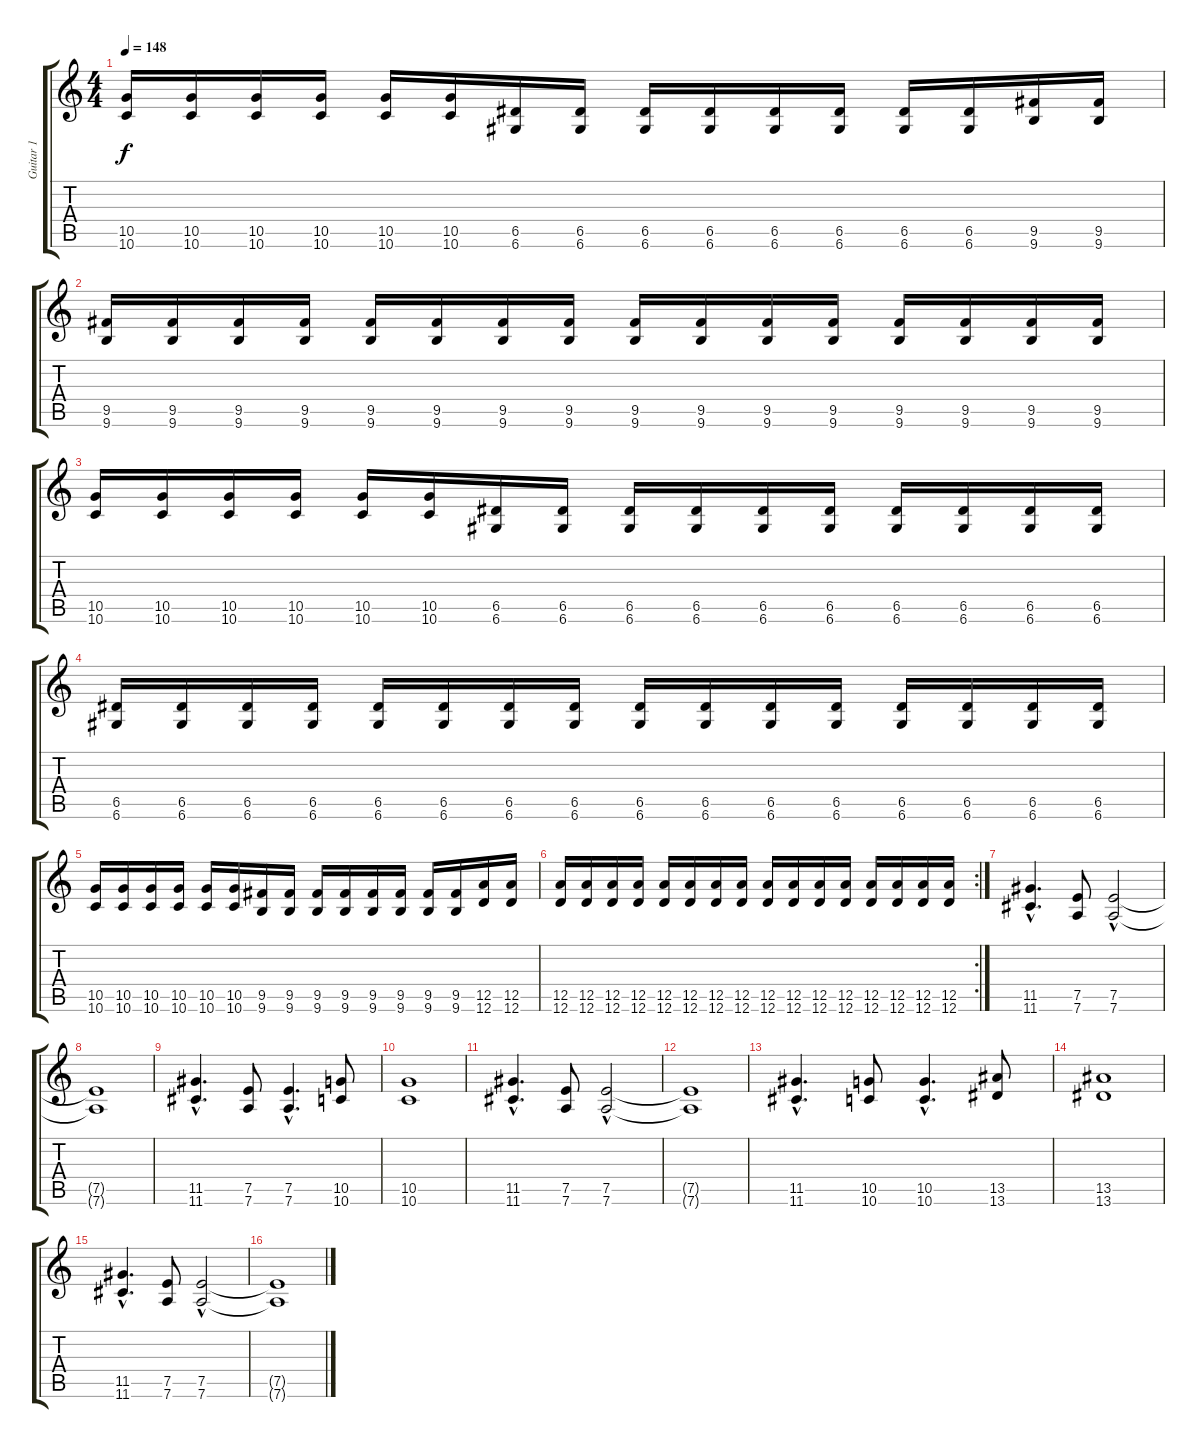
\track ("Guitar 1" "Guitar 1") {instrument distortionguitar}
\staff {score tabs}
\tuning (E4 B3 G3 D3 A2 D2) {hide}
\ts (4 4)
\tempo 148
\clef g2
\ks c
(10.5 10.6).16{dy f} (10.5 10.6).16 (10.5 10.6).16 (10.5 10.6).16 (10.5 10.6).16 (10.5 10.6).16 (6.5 6.6).16 (6.5 6.6).16 (6.5 6.6).16 (6.5 6.6).16 (6.5 6.6).16 (6.5 6.6).16 (6.5 6.6).16 (6.5 6.6).16 (9.5 9.6).16 (9.5 9.6).16 |
(9.5 9.6).16 (9.5 9.6).16 (9.5 9.6).16 (9.5 9.6).16 (9.5 9.6).16 (9.5 9.6).16 (9.5 9.6).16 (9.5 9.6).16 (9.5 9.6).16 (9.5 9.6).16 (9.5 9.6).16 (9.5 9.6).16 (9.5 9.6).16 (9.5 9.6).16 (9.5 9.6).16 (9.5 9.6).16 |
(10.5 10.6).16 (10.5 10.6).16 (10.5 10.6).16 (10.5 10.6).16 (10.5 10.6).16 (10.5 10.6).16 (6.5 6.6).16 (6.5 6.6).16 (6.5 6.6).16 (6.5 6.6).16 (6.5 6.6).16 (6.5 6.6).16 (6.5 6.6).16 (6.5 6.6).16 (6.5 6.6).16 (6.5 6.6).16 |
(6.5 6.6).16 (6.5 6.6).16 (6.5 6.6).16 (6.5 6.6).16 (6.5 6.6).16 (6.5 6.6).16 (6.5 6.6).16 (6.5 6.6).16 (6.5 6.6).16 (6.5 6.6).16 (6.5 6.6).16 (6.5 6.6).16 (6.5 6.6).16 (6.5 6.6).16 (6.5 6.6).16 (6.5 6.6).16 |
(10.5 10.6).16 (10.5 10.6).16 (10.5 10.6).16 (10.5 10.6).16 (10.5 10.6).16 (10.5 10.6).16 (9.5 9.6).16 (9.5 9.6).16 (9.5 9.6).16 (9.5 9.6).16 (9.5 9.6).16 (9.5 9.6).16 (9.5 9.6).16 (9.5 9.6).16 (12.5 12.6).16 (12.5 12.6).16 |
\rc 2
(12.5 12.6).16 (12.5 12.6).16 (12.5 12.6).16 (12.5 12.6).16 (12.5 12.6).16 (12.5 12.6).16 (12.5 12.6).16 (12.5 12.6).16 (12.5 12.6).16 (12.5 12.6).16 (12.5 12.6).16 (12.5 12.6).16 (12.5 12.6).16 (12.5 12.6).16 (12.5 12.6).16 (12.5 12.6).16 |
(11.5{hac} 11.6{hac}).4{d} (7.5 7.6).8 (7.5{hac} 7.6{hac}).2 |
(7.5{t} 7.6{t}).1 |
(11.5{hac} 11.6{hac}).4{d} (7.5 7.6).8 (7.5{hac} 7.6{hac}).4{d} (10.5 10.6).8 |
(10.5 10.6).1 |
(11.5{hac} 11.6{hac}).4{d} (7.5 7.6).8 (7.5{hac} 7.6{hac}).2 |
(7.5{t} 7.6{t}).1 |
(11.5{hac} 11.6{hac}).4{d} (10.5 10.6).8 (10.5{hac} 10.6{hac}).4{d} (13.5 13.6).8 |
(13.5 13.6).1 |
(11.5{hac} 11.6{hac}).4{d} (7.5 7.6).8 (7.5{hac} 7.6{hac}).2 |
(7.5{t} 7.6{t}).1
